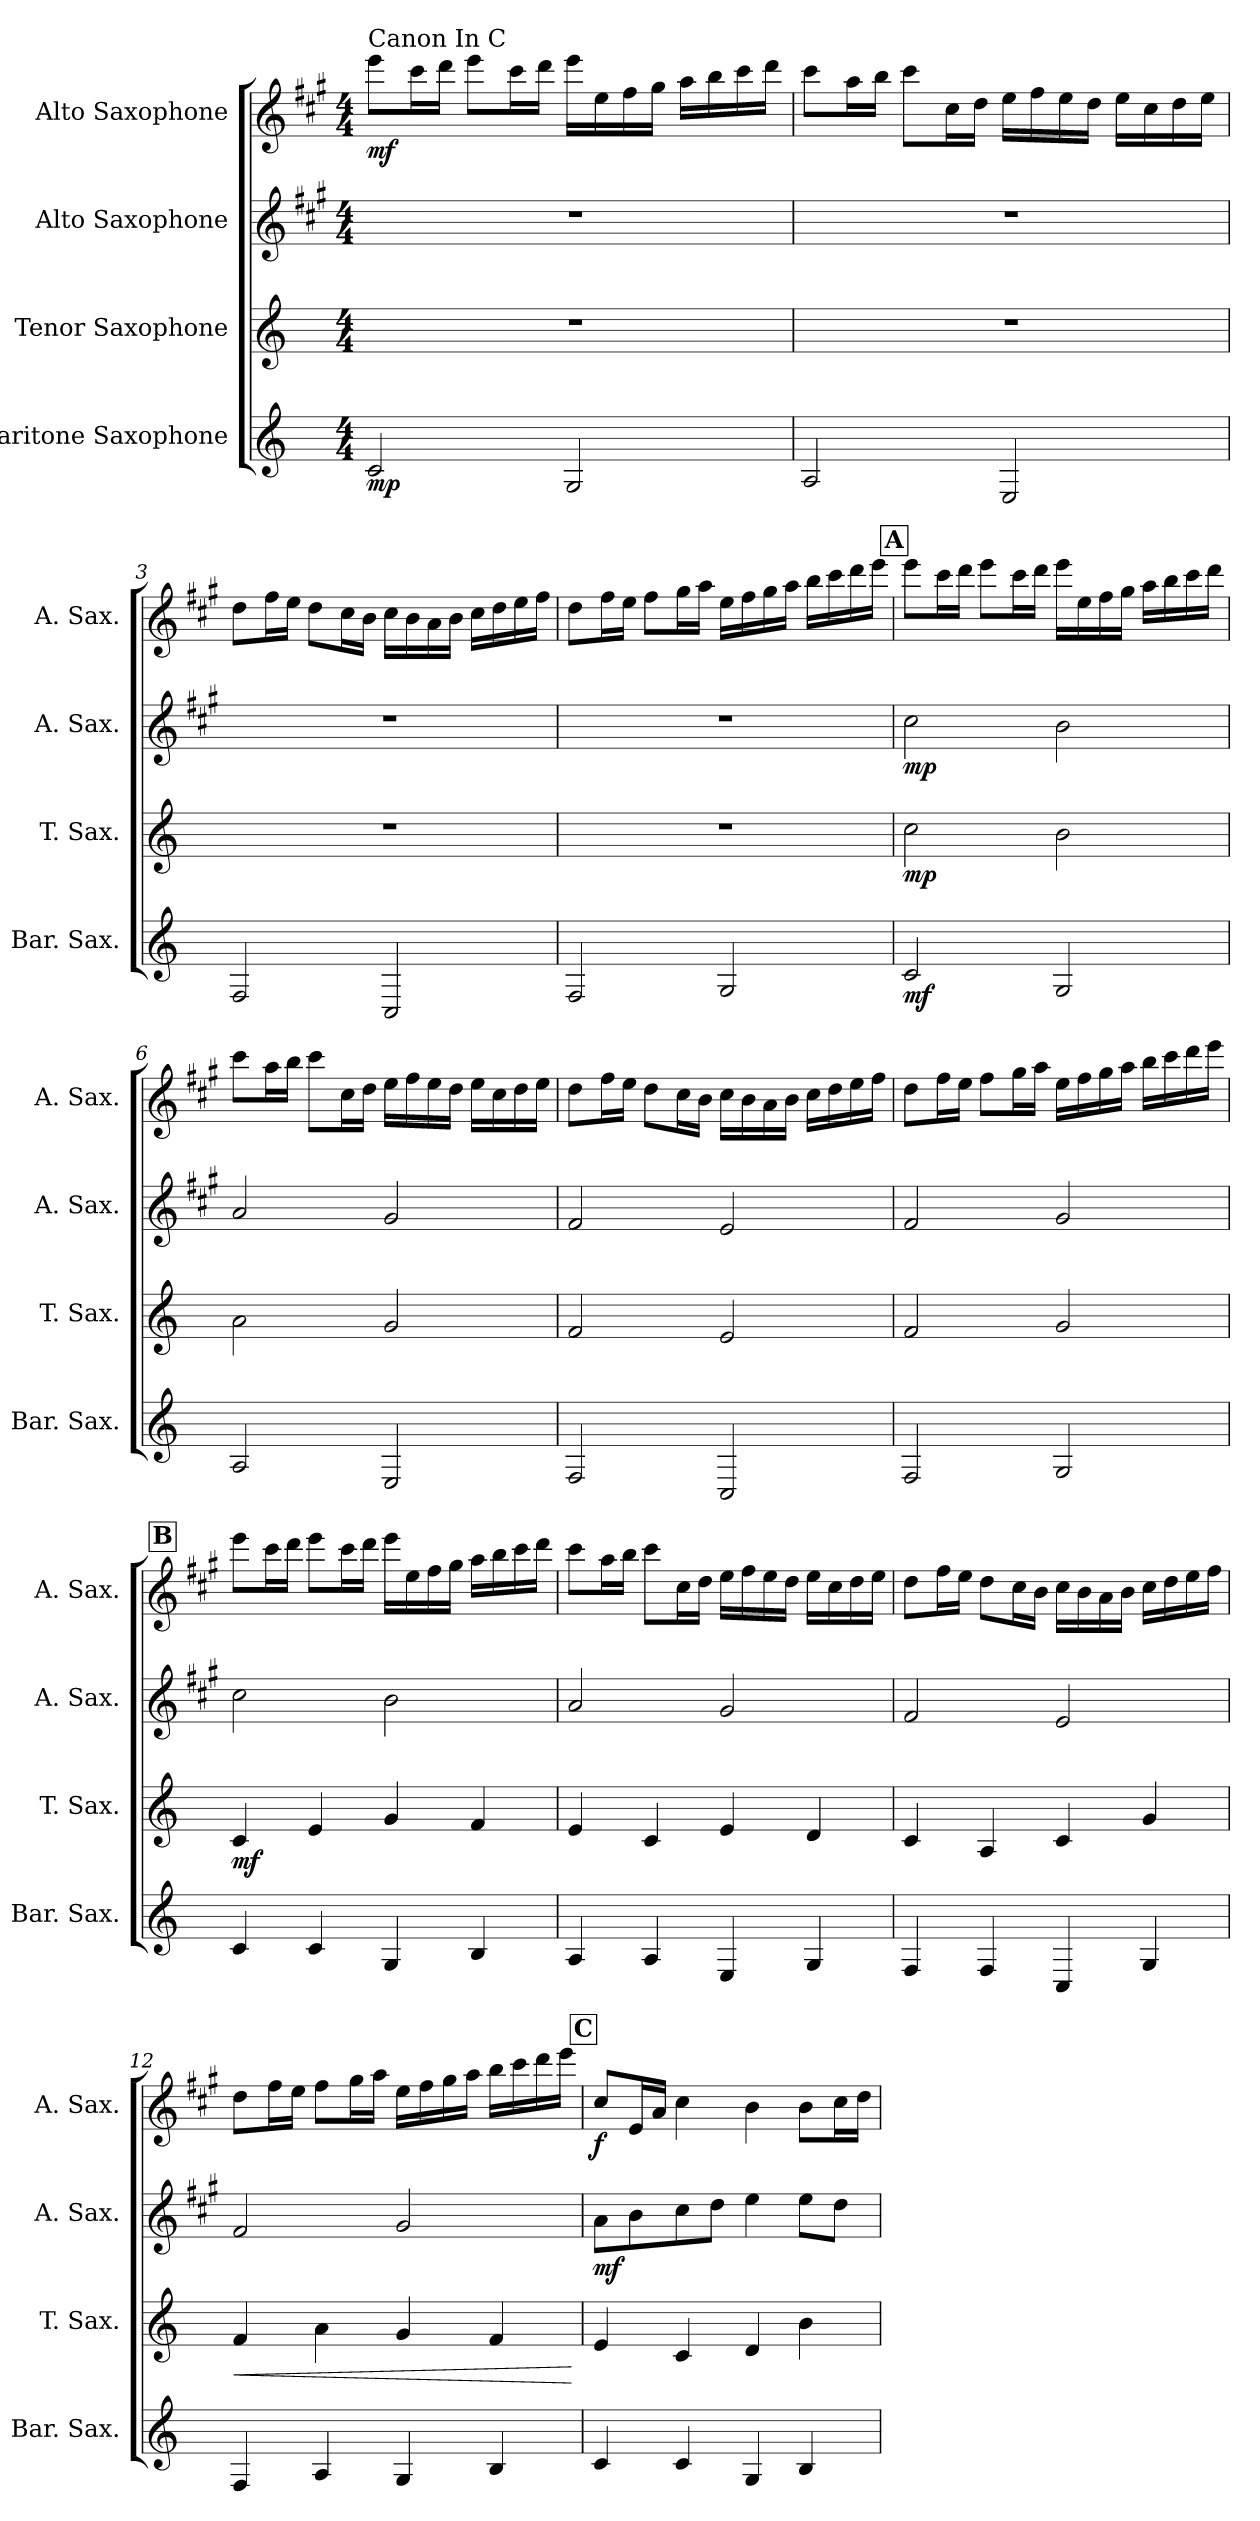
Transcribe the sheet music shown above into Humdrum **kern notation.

**kern	**dynam	**kern	**dynam	**kern	**dynam	**kern	**dynam
*part4	*part4	*part3	*part3	*part2	*part2	*part1	*part1
*staff4	*staff4	*staff3	*staff3	*staff2	*staff2	*staff1	*staff1
*I"Baritone Saxophone	*	*I"Tenor Saxophone	*	*I"Alto Saxophone	*	*I"Alto Saxophone	*
*I'Bar. Sax.	*	*I'T. Sax.	*	*I'A. Sax.	*	*I'A. Sax.	*
*clefG2	*	*clefG2	*	*clefG2	*	*clefG2	*
*ITrd12c21	*	*ITrd8c14	*	*ITrd5c9	*	*ITrd5c9	*
*k[]	*	*k[]	*	*k[]	*	*k[]	*
*M4/4	*	*M4/4	*	*M4/4	*	*M4/4	*
*MM72	*	*MM72	*	*MM72	*	*MM72	*
=1	=1	=1	=1	=1	=1	=1	=1
!	!	!	!	!	!	!LO:TX:a:t=Canon In C	!
!	!LO:DY:b	!	!	!	!	!	!LO:DY:b
2C/	mp	1r	.	1r	.	8gg\L	mf
.	.	.	.	.	.	16ee\L	.
.	.	.	.	.	.	16ff\JJ	.
.	.	.	.	.	.	8gg\L	.
.	.	.	.	.	.	16ee\L	.
.	.	.	.	.	.	16ff\JJ	.
2GG/	.	.	.	.	.	16gg\LL	.
.	.	.	.	.	.	16g\	.
.	.	.	.	.	.	16a\	.
.	.	.	.	.	.	16b\JJ	.
.	.	.	.	.	.	16cc\LL	.
.	.	.	.	.	.	16dd\	.
.	.	.	.	.	.	16ee\	.
.	.	.	.	.	.	16ff\JJ	.
=2	=2	=2	=2	=2	=2	=2	=2
2AA/	.	1r	.	1r	.	8ee\L	.
.	.	.	.	.	.	16cc\L	.
.	.	.	.	.	.	16dd\JJ	.
.	.	.	.	.	.	8ee\L	.
.	.	.	.	.	.	16e\L	.
.	.	.	.	.	.	16f\JJ	.
2EE/	.	.	.	.	.	16g\LL	.
.	.	.	.	.	.	16a\	.
.	.	.	.	.	.	16g\	.
.	.	.	.	.	.	16f\JJ	.
.	.	.	.	.	.	16g\LL	.
.	.	.	.	.	.	16e\	.
.	.	.	.	.	.	16f\	.
.	.	.	.	.	.	16g\JJ	.
!!LO:LB:g=z
=3	=3	=3	=3	=3	=3	=3	=3
2FF/	.	1r	.	1r	.	8f\L	.
.	.	.	.	.	.	16a\L	.
.	.	.	.	.	.	16g\JJ	.
.	.	.	.	.	.	8f\L	.
.	.	.	.	.	.	16e\L	.
.	.	.	.	.	.	16d\JJ	.
2CC/	.	.	.	.	.	16e\LL	.
.	.	.	.	.	.	16d\	.
.	.	.	.	.	.	16c\	.
.	.	.	.	.	.	16d\JJ	.
.	.	.	.	.	.	16e\LL	.
.	.	.	.	.	.	16f\	.
.	.	.	.	.	.	16g\	.
.	.	.	.	.	.	16a\JJ	.
=4	=4	=4	=4	=4	=4	=4	=4
2FF/	.	1r	.	1r	.	8f\L	.
.	.	.	.	.	.	16a\L	.
.	.	.	.	.	.	16g\JJ	.
.	.	.	.	.	.	8a\L	.
.	.	.	.	.	.	16b\L	.
.	.	.	.	.	.	16cc\JJ	.
2GG/	.	.	.	.	.	16g\LL	.
.	.	.	.	.	.	16a\	.
.	.	.	.	.	.	16b\	.
.	.	.	.	.	.	16cc\JJ	.
.	.	.	.	.	.	16dd\LL	.
.	.	.	.	.	.	16ee\	.
.	.	.	.	.	.	16ff\	.
.	.	.	.	.	.	16gg\JJ	.
!!LO:LB:g=z
!!LO:REH:place=s1:a:B:fs=14:t=A
=5	=5	=5	=5	=5	=5	=5	=5
!	!LO:DY:b	!	!LO:DY:b	!	!LO:DY:b	!	!
2C/	mf	2c\	mp	2e\	mp	8gg\L	.
.	.	.	.	.	.	16ee\L	.
.	.	.	.	.	.	16ff\JJ	.
.	.	.	.	.	.	8gg\L	.
.	.	.	.	.	.	16ee\L	.
.	.	.	.	.	.	16ff\JJ	.
2GG/	.	2B\	.	2d\	.	16gg\LL	.
.	.	.	.	.	.	16g\	.
.	.	.	.	.	.	16a\	.
.	.	.	.	.	.	16b\JJ	.
.	.	.	.	.	.	16cc\LL	.
.	.	.	.	.	.	16dd\	.
.	.	.	.	.	.	16ee\	.
.	.	.	.	.	.	16ff\JJ	.
=6	=6	=6	=6	=6	=6	=6	=6
2AA/	.	2A\	.	2c/	.	8ee\L	.
.	.	.	.	.	.	16cc\L	.
.	.	.	.	.	.	16dd\JJ	.
.	.	.	.	.	.	8ee\L	.
.	.	.	.	.	.	16e\L	.
.	.	.	.	.	.	16f\JJ	.
2EE/	.	2G/	.	2B/	.	16g\LL	.
.	.	.	.	.	.	16a\	.
.	.	.	.	.	.	16g\	.
.	.	.	.	.	.	16f\JJ	.
.	.	.	.	.	.	16g\LL	.
.	.	.	.	.	.	16e\	.
.	.	.	.	.	.	16f\	.
.	.	.	.	.	.	16g\JJ	.
!!LO:PB:g=z
=7	=7	=7	=7	=7	=7	=7	=7
2FF/	.	2F/	.	2A/	.	8f\L	.
.	.	.	.	.	.	16a\L	.
.	.	.	.	.	.	16g\JJ	.
.	.	.	.	.	.	8f\L	.
.	.	.	.	.	.	16e\L	.
.	.	.	.	.	.	16d\JJ	.
2CC/	.	2E/	.	2G/	.	16e\LL	.
.	.	.	.	.	.	16d\	.
.	.	.	.	.	.	16c\	.
.	.	.	.	.	.	16d\JJ	.
.	.	.	.	.	.	16e\LL	.
.	.	.	.	.	.	16f\	.
.	.	.	.	.	.	16g\	.
.	.	.	.	.	.	16a\JJ	.
=8	=8	=8	=8	=8	=8	=8	=8
2FF/	.	2F/	.	2A/	.	8f\L	.
.	.	.	.	.	.	16a\L	.
.	.	.	.	.	.	16g\JJ	.
.	.	.	.	.	.	8a\L	.
.	.	.	.	.	.	16b\L	.
.	.	.	.	.	.	16cc\JJ	.
2GG/	.	2G/	.	2B/	.	16g\LL	.
.	.	.	.	.	.	16a\	.
.	.	.	.	.	.	16b\	.
.	.	.	.	.	.	16cc\JJ	.
.	.	.	.	.	.	16dd\LL	.
.	.	.	.	.	.	16ee\	.
.	.	.	.	.	.	16ff\	.
.	.	.	.	.	.	16gg\JJ	.
!!LO:LB:g=z
!!LO:REH:place=s1:a:B:fs=14:t=B
=9	=9	=9	=9	=9	=9	=9	=9
!	!	!	!LO:DY:b	!	!	!	!
4C/	.	4C/	mf	2e\	.	8gg\L	.
.	.	.	.	.	.	16ee\L	.
.	.	.	.	.	.	16ff\JJ	.
4C/	.	4E/	.	.	.	8gg\L	.
.	.	.	.	.	.	16ee\L	.
.	.	.	.	.	.	16ff\JJ	.
4GG/	.	4G/	.	2d\	.	16gg\LL	.
.	.	.	.	.	.	16g\	.
.	.	.	.	.	.	16a\	.
.	.	.	.	.	.	16b\JJ	.
4BB/	.	4F/	.	.	.	16cc\LL	.
.	.	.	.	.	.	16dd\	.
.	.	.	.	.	.	16ee\	.
.	.	.	.	.	.	16ff\JJ	.
=10	=10	=10	=10	=10	=10	=10	=10
4AA/	.	4E/	.	2c/	.	8ee\L	.
.	.	.	.	.	.	16cc\L	.
.	.	.	.	.	.	16dd\JJ	.
4AA/	.	4C/	.	.	.	8ee\L	.
.	.	.	.	.	.	16e\L	.
.	.	.	.	.	.	16f\JJ	.
4EE/	.	4E/	.	2B/	.	16g\LL	.
.	.	.	.	.	.	16a\	.
.	.	.	.	.	.	16g\	.
.	.	.	.	.	.	16f\JJ	.
4GG/	.	4D/	.	.	.	16g\LL	.
.	.	.	.	.	.	16e\	.
.	.	.	.	.	.	16f\	.
.	.	.	.	.	.	16g\JJ	.
!!LO:LB:g=z
=11	=11	=11	=11	=11	=11	=11	=11
4FF/	.	4C/	.	2A/	.	8f\L	.
.	.	.	.	.	.	16a\L	.
.	.	.	.	.	.	16g\JJ	.
4FF/	.	4AA/	.	.	.	8f\L	.
.	.	.	.	.	.	16e\L	.
.	.	.	.	.	.	16d\JJ	.
4CC/	.	4C/	.	2G/	.	16e\LL	.
.	.	.	.	.	.	16d\	.
.	.	.	.	.	.	16c\	.
.	.	.	.	.	.	16d\JJ	.
4GG/	.	4G/	.	.	.	16e\LL	.
.	.	.	.	.	.	16f\	.
.	.	.	.	.	.	16g\	.
.	.	.	.	.	.	16a\JJ	.
=12	=12	=12	=12	=12	=12	=12	=12
!	!	!	!LO:HP:b	!	!	!	!
4FF/	.	4F/	<	2A/	.	8f\L	.
.	.	.	.	.	.	16a\L	.
.	.	.	.	.	.	16g\JJ	.
4AA/	.	4A\	.	.	.	8a\L	.
.	.	.	.	.	.	16b\L	.
.	.	.	.	.	.	16cc\JJ	.
4GG/	.	4G/	.	2B/	.	16g\LL	.
.	.	.	.	.	.	16a\	.
.	.	.	.	.	.	16b\	.
.	.	.	.	.	.	16cc\JJ	.
4BB/	.	4F/	.	.	.	16dd\LL	.
.	.	.	.	.	.	16ee\	.
.	.	.	.	.	.	16ff\	.
.	.	.	.	.	.	16gg\JJ	.
.	.	.	[	.	.	.	.
!!LO:REH:place=s1:a:B:fs=14:t=C
=13	=13	=13	=13	=13	=13	=13	=13
!	!	!	!	!	!LO:DY:b	!	!LO:DY:b
4C/	.	4E/	.	8c\L	mf	8e/L	f
.	.	.	.	8d\	.	16G/L	.
.	.	.	.	.	.	16c/JJ	.
4C/	.	4C/	.	8e\	.	4e\	.
.	.	.	.	8f\J	.	.	.
4GG/	.	4D/	.	4g\	.	4d\	.
4BB/	.	4B\	.	8g\L	.	8d\L	.
.	.	.	.	8f\J	.	16e\L	.
.	.	.	.	.	.	16f\JJ	.
=	=	=	=	=	=	=	=
*-	*-	*-	*-	*-	*-	*-	*-
